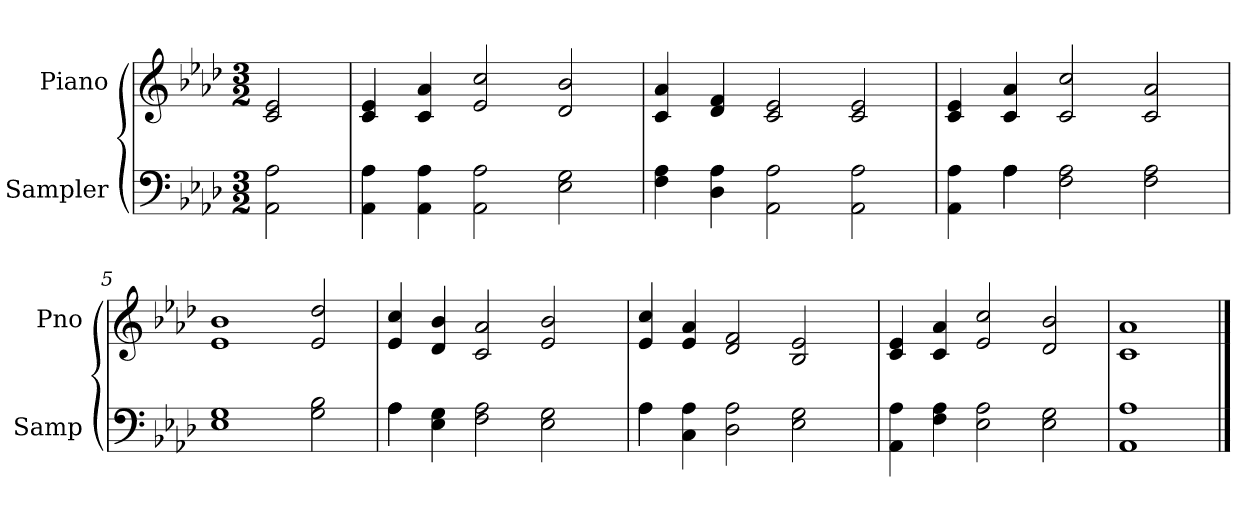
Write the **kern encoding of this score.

**kern	**kern
*part2	*part1
*staff2	*staff1
*I"Sampler	*I"Piano
*I'Samp	*I'Pno
*clefF4	*clefG2
*k[b-e-a-d-]	*k[b-e-a-d-]
*A-:	*A-:
*M3/2	*M3/2
=1	=1
2AA- 2A-	2c 2e-
=2	=2
4AA- 4A-	4c 4e-
4AA- 4A-	4c 4a-
2AA- 2A-	2e- 2cc
2E- 2G	2d- 2b-
=3	=3
4F 4A-	4c 4a-
4D- 4A-	4d- 4f
2AA- 2A-	2c 2e-
2AA- 2A-	2c 2e-
=4	=4
*^	*
4AA- 4A-	4ryy	4c 4e-
4A-\	4A-	4c 4a-
2F 2A-	1ryy	2c 2cc
2F 2A-	.	2c 2a-
*v	*v	*
=5	=5
1E- 1G	1e- 1b-
2G 2B-	2e- 2dd-
=6	=6
*^	*
4A-\	4A-	4e- 4cc
4E- 4G	1ryy	4d- 4b-
2F 2A-	.	2c 2a-
2E- 2G	.	2e- 2b-
.	4ryy	.
=7	=7	=7
4A-\	4A-	4e- 4cc
4C 4A-	1ryy	4e- 4a-
2D- 2A-	.	2d- 2f
2E- 2G	.	2B- 2e-
.	4ryy	.
*v	*v	*
=8	=8
4AA- 4A-	4c 4e-
4F 4A-	4c 4a-
2E- 2A-	2e- 2cc
2E- 2G	2d- 2b-
=9	=9
1AA- 1A-	1c 1a-
==	==
*-	*-
